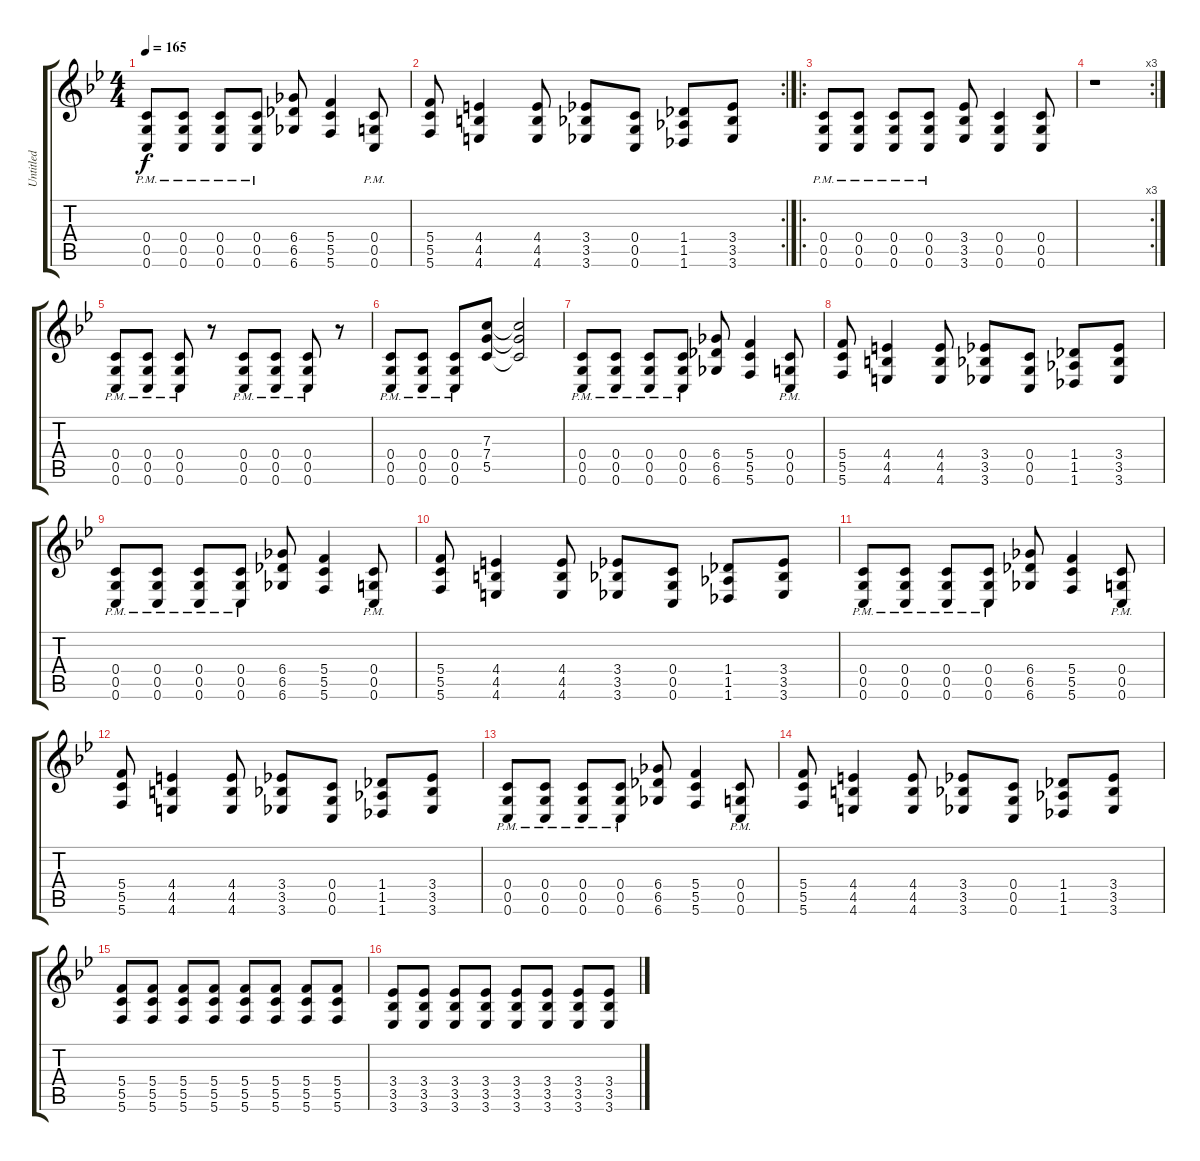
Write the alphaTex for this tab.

\track ("Untitled" "Untitled") {instrument distortionguitar}
\staff {score tabs}
\tuning (D4 A3 F3 C3 G2 C2) {hide}
\ts (4 4)
\tempo 165
\clef g2
\ks bb
(0.4{pm} 0.5{pm} 0.6{pm}).8{dy f} (0.4{pm} 0.5{pm} 0.6{pm}).8 (0.4{pm} 0.5{pm} 0.6{pm}).8 (0.4{pm} 0.5{pm} 0.6{pm}).8 (6.4 6.5 6.6).8 (5.4 5.5 5.6).4 (0.4{pm} 0.5{pm} 0.6{pm}).8 |
\rc 2
(5.4 5.5 5.6).8 (4.4 4.5 4.6).4 (4.4 4.5 4.6).8 (3.4 3.5 3.6).8 (0.4 0.5 0.6).8 (1.4 1.5 1.6).8 (3.4 3.5 3.6).8 |
\ro
(0.4{pm} 0.5{pm} 0.6{pm}).8 (0.4{pm} 0.5{pm} 0.6{pm}).8 (0.4{pm} 0.5{pm} 0.6{pm}).8 (0.4{pm} 0.5{pm} 0.6{pm}).8 (3.4 3.5 3.6).8 (0.4 0.5 0.6).4 (0.4 0.5 0.6).8 |
\rc 3
r.1 |
(0.4{pm} 0.5{pm} 0.6{pm}).8 (0.4{pm} 0.5{pm} 0.6{pm}).8 (0.4{pm} 0.5{pm} 0.6{pm}).8 r.8 (0.4{pm} 0.5{pm} 0.6{pm}).8 (0.4{pm} 0.5{pm} 0.6{pm}).8 (0.4{pm} 0.5{pm} 0.6{pm}).8 r.8 |
(0.4{pm} 0.5{pm} 0.6{pm}).8 (0.4{pm} 0.5{pm} 0.6{pm}).8 (0.4{pm} 0.5{pm} 0.6{pm}).8 (7.3 7.4 5.5).8 (7.3{t} 7.4{t} 5.5{t}).2 |
(0.4{pm} 0.5{pm} 0.6{pm}).8 (0.4{pm} 0.5{pm} 0.6{pm}).8 (0.4{pm} 0.5{pm} 0.6{pm}).8 (0.4{pm} 0.5{pm} 0.6{pm}).8 (6.4 6.5 6.6).8 (5.4 5.5 5.6).4 (0.4{pm} 0.5{pm} 0.6{pm}).8 |
(5.4 5.5 5.6).8 (4.4 4.5 4.6).4 (4.4 4.5 4.6).8 (3.4 3.5 3.6).8 (0.4 0.5 0.6).8 (1.4 1.5 1.6).8 (3.4 3.5 3.6).8 |
(0.4{pm} 0.5{pm} 0.6{pm}).8 (0.4{pm} 0.5{pm} 0.6{pm}).8 (0.4{pm} 0.5{pm} 0.6{pm}).8 (0.4{pm} 0.5{pm} 0.6{pm}).8 (6.4 6.5 6.6).8 (5.4 5.5 5.6).4 (0.4{pm} 0.5{pm} 0.6{pm}).8 |
(5.4 5.5 5.6).8 (4.4 4.5 4.6).4 (4.4 4.5 4.6).8 (3.4 3.5 3.6).8 (0.4 0.5 0.6).8 (1.4 1.5 1.6).8 (3.4 3.5 3.6).8 |
(0.4{pm} 0.5{pm} 0.6{pm}).8 (0.4{pm} 0.5{pm} 0.6{pm}).8 (0.4{pm} 0.5{pm} 0.6{pm}).8 (0.4{pm} 0.5{pm} 0.6{pm}).8 (6.4 6.5 6.6).8 (5.4 5.5 5.6).4 (0.4{pm} 0.5{pm} 0.6{pm}).8 |
(5.4 5.5 5.6).8 (4.4 4.5 4.6).4 (4.4 4.5 4.6).8 (3.4 3.5 3.6).8 (0.4 0.5 0.6).8 (1.4 1.5 1.6).8 (3.4 3.5 3.6).8 |
(0.4{pm} 0.5{pm} 0.6{pm}).8 (0.4{pm} 0.5{pm} 0.6{pm}).8 (0.4{pm} 0.5{pm} 0.6{pm}).8 (0.4{pm} 0.5{pm} 0.6{pm}).8 (6.4 6.5 6.6).8 (5.4 5.5 5.6).4 (0.4{pm} 0.5{pm} 0.6{pm}).8 |
(5.4 5.5 5.6).8 (4.4 4.5 4.6).4 (4.4 4.5 4.6).8 (3.4 3.5 3.6).8 (0.4 0.5 0.6).8 (1.4 1.5 1.6).8 (3.4 3.5 3.6).8 |
(5.4 5.5 5.6).8 (5.4 5.5 5.6).8 (5.4 5.5 5.6).8 (5.4 5.5 5.6).8 (5.4 5.5 5.6).8 (5.4 5.5 5.6).8 (5.4 5.5 5.6).8 (5.4 5.5 5.6).8 |
(3.4 3.5 3.6).8 (3.4 3.5 3.6).8 (3.4 3.5 3.6).8 (3.4 3.5 3.6).8 (3.4 3.5 3.6).8 (3.4 3.5 3.6).8 (3.4 3.5 3.6).8 (3.4 3.5 3.6).8
